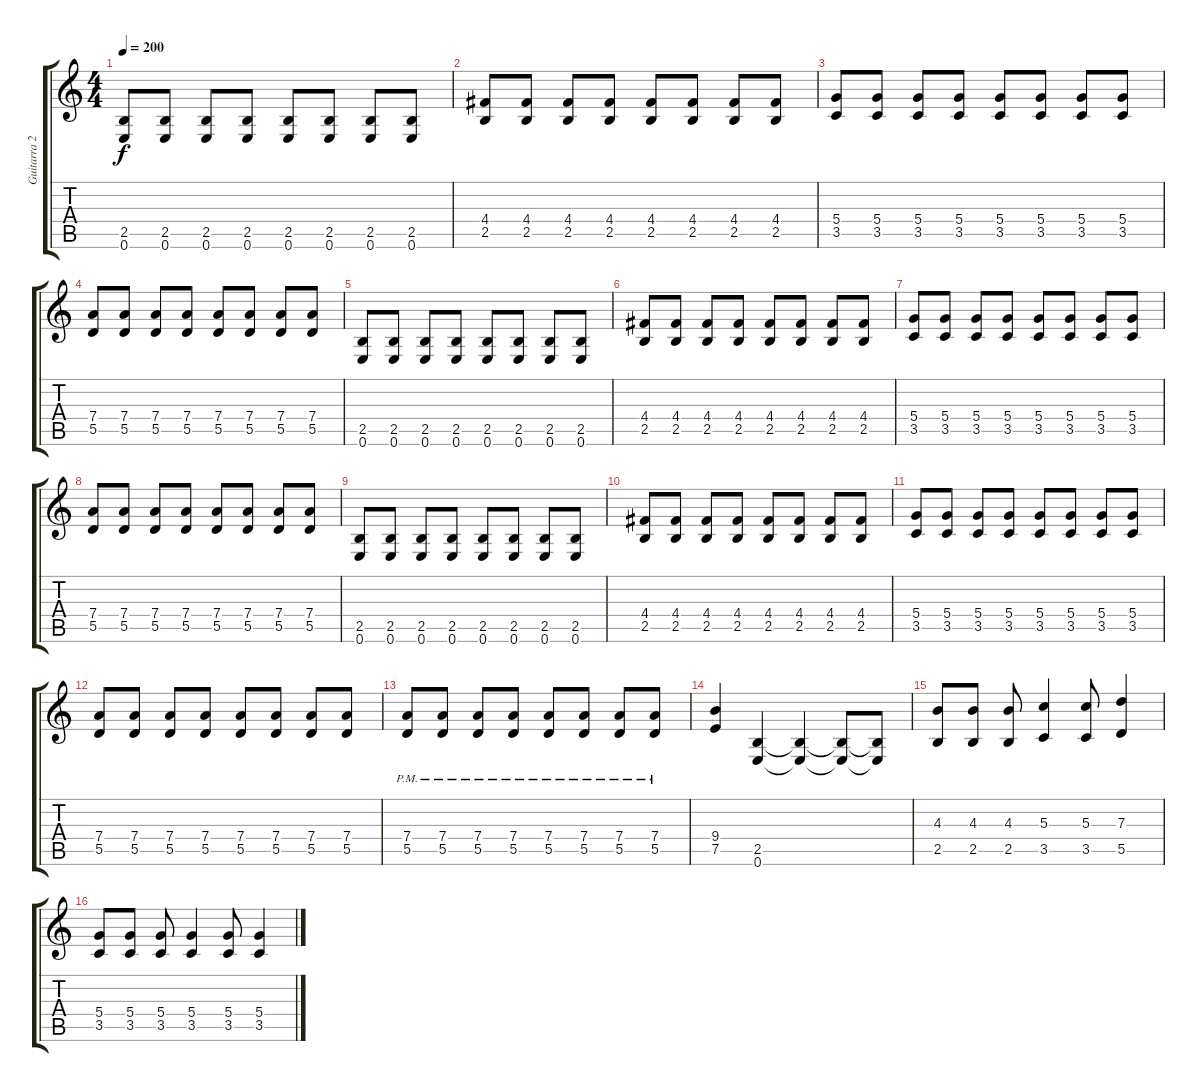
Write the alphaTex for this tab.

\track ("Guitarra 2" "Guitarra 2") {instrument overdrivenguitar}
\staff {score tabs}
\tuning (E4 B3 G3 D3 A2 E2) {hide}
\ts (4 4)
\tempo 200
\clef g2
\ks c
(2.5 0.6).8{dy f} (2.5 0.6).8 (2.5 0.6).8 (2.5 0.6).8 (2.5 0.6).8 (2.5 0.6).8 (2.5 0.6).8 (2.5 0.6).8 |
(4.4 2.5).8 (4.4 2.5).8 (4.4 2.5).8 (4.4 2.5).8 (4.4 2.5).8 (4.4 2.5).8 (4.4 2.5).8 (4.4 2.5).8 |
(5.4 3.5).8 (5.4 3.5).8 (5.4 3.5).8 (5.4 3.5).8 (5.4 3.5).8 (5.4 3.5).8 (5.4 3.5).8 (5.4 3.5).8 |
(7.4 5.5).8 (7.4 5.5).8 (7.4 5.5).8 (7.4 5.5).8 (7.4 5.5).8 (7.4 5.5).8 (7.4 5.5).8 (7.4 5.5).8 |
(2.5 0.6).8 (2.5 0.6).8 (2.5 0.6).8 (2.5 0.6).8 (2.5 0.6).8 (2.5 0.6).8 (2.5 0.6).8 (2.5 0.6).8 |
(4.4 2.5).8 (4.4 2.5).8 (4.4 2.5).8 (4.4 2.5).8 (4.4 2.5).8 (4.4 2.5).8 (4.4 2.5).8 (4.4 2.5).8 |
(5.4 3.5).8 (5.4 3.5).8 (5.4 3.5).8 (5.4 3.5).8 (5.4 3.5).8 (5.4 3.5).8 (5.4 3.5).8 (5.4 3.5).8 |
(7.4 5.5).8 (7.4 5.5).8 (7.4 5.5).8 (7.4 5.5).8 (7.4 5.5).8 (7.4 5.5).8 (7.4 5.5).8 (7.4 5.5).8 |
(2.5 0.6).8 (2.5 0.6).8 (2.5 0.6).8 (2.5 0.6).8 (2.5 0.6).8 (2.5 0.6).8 (2.5 0.6).8 (2.5 0.6).8 |
(4.4 2.5).8 (4.4 2.5).8 (4.4 2.5).8 (4.4 2.5).8 (4.4 2.5).8 (4.4 2.5).8 (4.4 2.5).8 (4.4 2.5).8 |
(5.4 3.5).8 (5.4 3.5).8 (5.4 3.5).8 (5.4 3.5).8 (5.4 3.5).8 (5.4 3.5).8 (5.4 3.5).8 (5.4 3.5).8 |
(7.4 5.5).8 (7.4 5.5).8 (7.4 5.5).8 (7.4 5.5).8 (7.4 5.5).8 (7.4 5.5).8 (7.4 5.5).8 (7.4 5.5).8 |
(7.4{pm} 5.5{pm}).8{volume 10} (7.4{pm} 5.5{pm}).8{volume 11} (7.4{pm} 5.5{pm}).8{volume 12} (7.4{pm} 5.5{pm}).8{volume 13} (7.4{pm} 5.5{pm}).8{volume 14} (7.4{pm} 5.5{pm}).8{volume 15} (7.4{pm} 5.5{pm}).8{volume 16} (7.4{pm} 5.5{pm}).8{volume 16} |
(9.4 7.5).4 (2.5 0.6).4 (2.5{t} 0.6{t}).4 (2.5{t} 0.6{t}).8 (2.5{t} 0.6{t}).8 |
(4.3 2.5).8 (4.3 2.5).8 (4.3 2.5).8 (5.3 3.5).4 (5.3 3.5).8 (7.3 5.5).4 |
(5.4 3.5).8 (5.4 3.5).8 (5.4 3.5).8 (5.4 3.5).4 (5.4 3.5).8 (5.4 3.5).4
